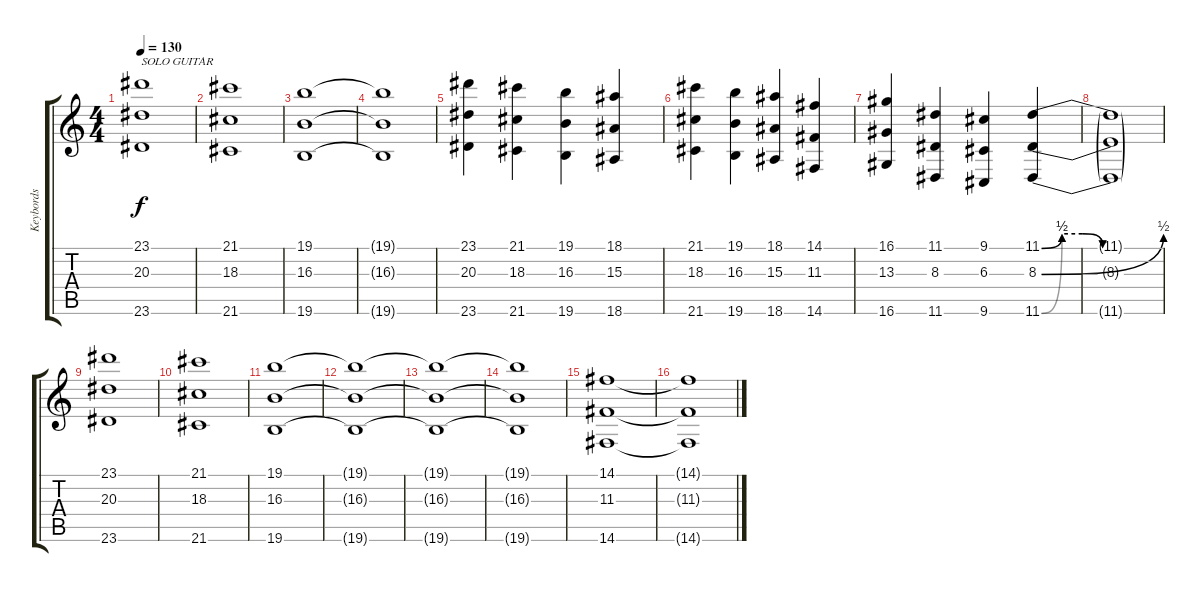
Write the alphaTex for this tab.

\track ("Keybords" "Keybords") {instrument stringensemble1}
\staff {score tabs}
\tuning (E4 B3 G3 D3 A2 E2) {hide}
\ts (4 4)
\tempo 130
\clef g2
\ks c
(23.1 20.3 23.6).1{txt "SOLO GUITAR" dy f} |
(21.1 18.3 21.6).1 |
(19.1 16.3 19.6).1 |
(19.1{t} 16.3{t} 19.6{t}).1 |
(23.1 20.3 23.6).4 (21.1 18.3 21.6).4 (19.1 16.3 19.6).4 (18.1 15.3 18.6).4 |
(21.1 18.3 21.6).4 (19.1 16.3 19.6).4 (18.1 15.3 18.6).4 (14.1 11.3 14.6).4 |
(16.1 13.3 16.6).4 (11.1 8.3 11.6).4 (9.1 6.3 9.6).4 (11.1{be (custom 0 0 10 2 20 2 30 0 60 0)} 8.3{be (bend 0 0 60 2)} 11.6{be (custom 0 0 10 2 20 2 30 0 60 0)}).4 |
(11.1{t} 8.3{t} 11.6{t}).1 |
(23.1 20.3 23.6).1 |
(21.1 18.3 21.6).1 |
(19.1 16.3 19.6).1 |
(19.1{t} 16.3{t} 19.6{t}).1 |
(19.1{t} 16.3{t} 19.6{t}).1 |
(19.1{t} 16.3{t} 19.6{t}).1 |
(14.1 11.3 14.6).1 |
(14.1{t} 11.3{t} 14.6{t}).1
